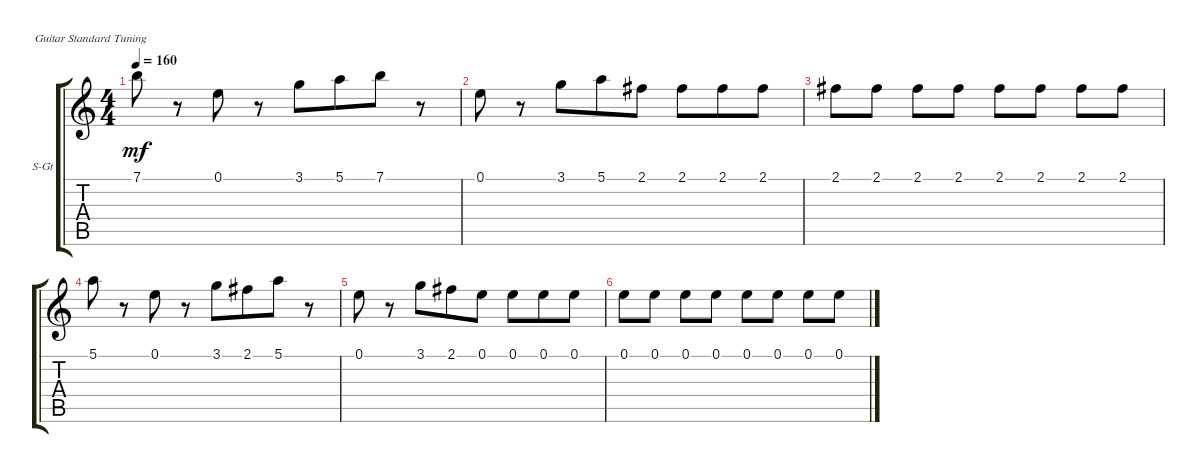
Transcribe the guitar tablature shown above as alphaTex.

\defaultSystemsLayout 4
\bracketExtendMode groupsimilarinstruments
\firstSystemTrackNameOrientation horizontal
\otherSystemsTrackNameOrientation horizontal
\track ("Steel Guitar" "S-Gt") {multiBarRest instrument acousticguitarsteel}
\staff {score tabs}
\tuning (E4 B3 G3 D3 A2 E2)
\ts (4 4)
\tempo 160
\clef g2
\ks c
7.1.8{dy mf instrument acousticguitarsteel} r.8 0.1.8 r.8 3.1.8{beam merge} 5.1.8{beam merge} 7.1.8 r.8 |
0.1.8 r.8 3.1.8{beam merge} 5.1.8{beam merge} 2.1.8{beam split} 2.1.8{beam merge} 2.1.8{beam merge} 2.1.8 |
2.1.8 2.1.8 2.1.8 2.1.8 2.1.8 2.1.8 2.1.8 2.1.8 |
5.1.8 r.8 0.1.8 r.8 3.1.8{beam merge} 2.1.8{beam merge} 5.1.8 r.8 |
0.1.8 r.8 3.1.8{beam merge} 2.1.8{beam merge} 0.1.8{beam split} 0.1.8{beam merge} 0.1.8{beam merge} 0.1.8 |
0.1.8 0.1.8 0.1.8 0.1.8 0.1.8 0.1.8 0.1.8 0.1.8
